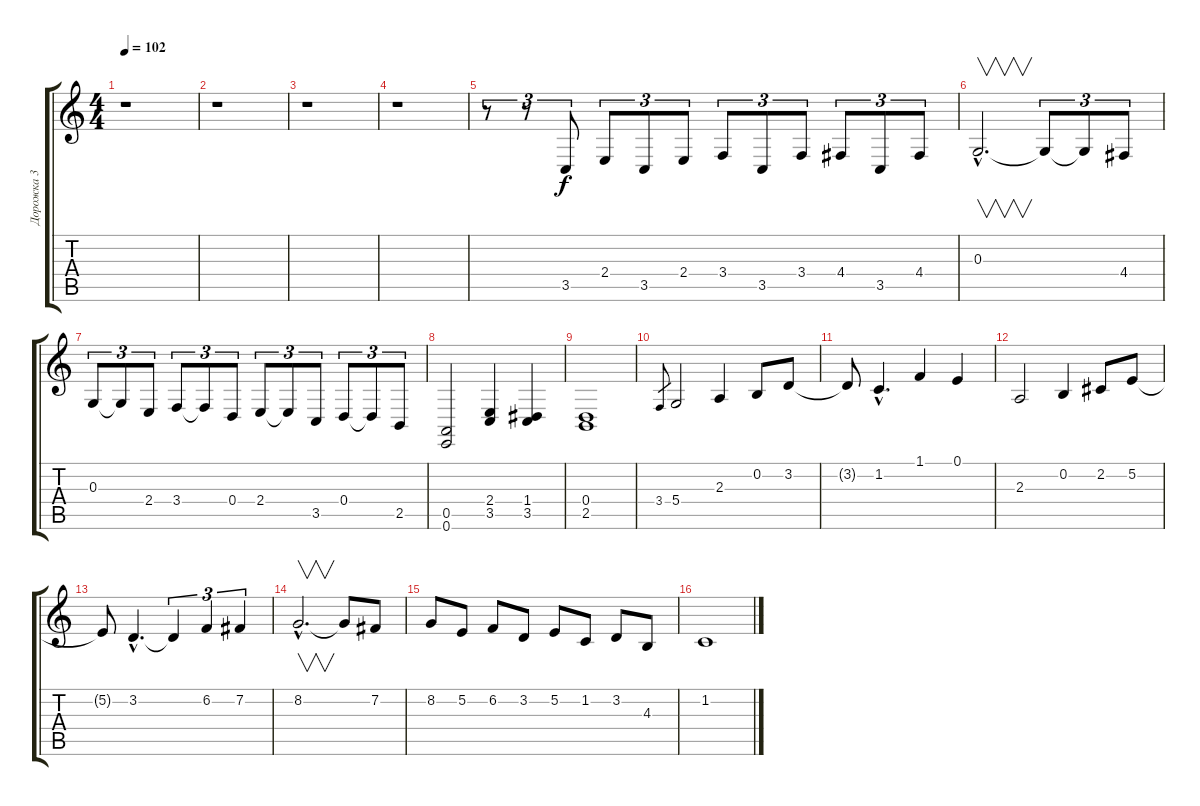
\track ("Дорожка 3" "Дорожка 3") {instrument baritonesax}
\staff {score tabs}
\tuning (E4 B3 G3 D3 A2 E2) {hide}
\ts (4 4)
\tempo 102
\clef g2
\ks c
r.1{dy f} |
r.1 |
r.1 |
r.1 |
r.8{tu (3 2) volume 13} r.8{tu (3 2)} 3.5.8{tu (3 2)} 2.4.8{tu (3 2)} 3.5.8{tu (3 2)} 2.4.8{tu (3 2)} 3.4.8{tu (3 2)} 3.5.8{tu (3 2)} 3.4.8{tu (3 2)} 4.4.8{tu (3 2)} 3.5.8{tu (3 2)} 4.4.8{tu (3 2)} |
0.3{hac}.2{v d} 0.3{t}.8{tu (3 2)} 0.3{t}.8{tu (3 2)} 4.4.8{tu (3 2)} |
0.3.8{tu (3 2)} 0.3{t}.8{tu (3 2)} 2.4.8{tu (3 2)} 3.4.8{tu (3 2)} 3.4{t}.8{tu (3 2)} 0.4.8{tu (3 2)} 2.4.8{tu (3 2)} 2.4{t}.8{tu (3 2)} 3.5.8{tu (3 2)} 0.4.8{tu (3 2)} 0.4{t}.8{tu (3 2)} 2.5.8{tu (3 2)} |
(0.5 0.6).2 (2.4 3.5).4 (1.4 3.5).4 |
(0.4 2.5).1 |
3.4.8{gr} 5.4.2 2.3.4 0.2.8 3.2.8 |
3.2{t}.8 1.2{hac}.4{d} 1.1.4 0.1.4 |
2.3.2 0.2.4 2.2.8 5.2.8 |
5.2{t}.8 3.2{hac}.4{d} 3.2{t}.4{tu (3 2)} 6.2.4{tu (3 2)} 7.2.4{tu (3 2)} |
8.2{hac}.2{v d} 8.2{t}.8 7.2.8 |
8.2.8 5.2.8 6.2.8 3.2.8 5.2.8 1.2.8 3.2.8 4.3.8 |
1.2.1
